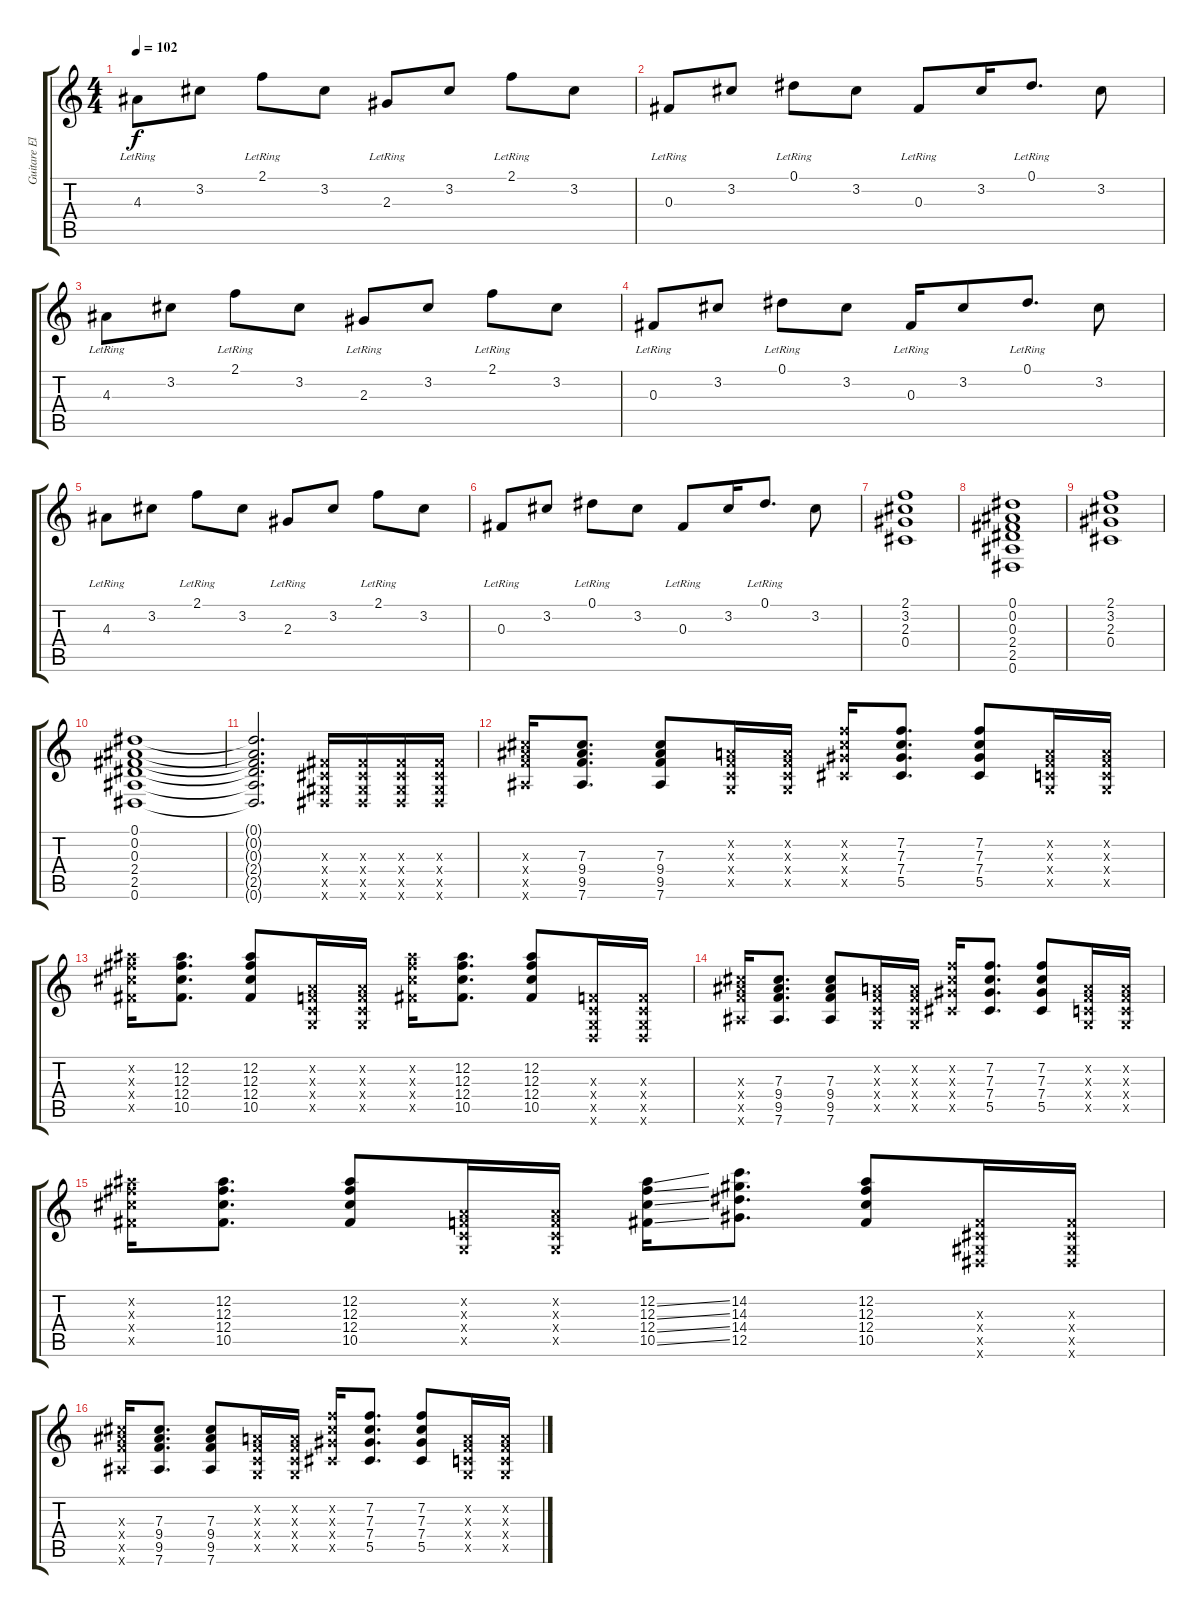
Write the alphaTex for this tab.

\track ("Guitare Electrique" "Guitare El") {instrument electricguitarclean}
\staff {score tabs}
\tuning (Eb4 Bb3 Gb3 Db3 Ab2 Eb2) {hide}
\ts (4 4)
\tempo 102
\clef g2
\ks c
4.3{lr}.8{dy f} 3.2.8 2.1{lr}.8 3.2.8 2.3{lr}.8 3.2.8 2.1{lr}.8 3.2.8 |
0.3{lr}.8 3.2.8 0.1{lr}.8 3.2.8 0.3{lr}.8 3.2.16 0.1{lr}.8{d} 3.2.8 |
4.3{lr}.8 3.2.8 2.1{lr}.8 3.2.8 2.3{lr}.8 3.2.8 2.1{lr}.8 3.2.8 |
0.3{lr}.8 3.2.8 0.1{lr}.8 3.2.8 0.3{lr}.16 3.2.8 0.1{lr}.8{d} 3.2.8 |
4.3{lr}.8 3.2.8 2.1{lr}.8 3.2.8 2.3{lr}.8 3.2.8 2.1{lr}.8 3.2.8 |
0.3{lr}.8 3.2.8 0.1{lr}.8 3.2.8 0.3{lr}.8 3.2.16 0.1{lr}.8{d} 3.2.8 |
(2.1 3.2 2.3 0.4).1 |
(0.1 0.2 0.3 2.4 2.5 0.6).1 |
(2.1 3.2 2.3 0.4).1 |
(0.1 0.2 0.3 2.4 2.5 0.6).1 |
(0.1{t} 0.2{t} 0.3{t} 2.4{t} 2.5{t} 0.6{t}).2{d} (0.3{x} 0.4{x} 0.5{x} 0.6{x}).16{volume 3 instrument overdrivenguitar} (0.3{x} 0.4{x} 0.5{x} 0.6{x}).16 (0.3{x} 0.4{x} 0.5{x} 0.6{x}).16 (0.3{x} 0.4{x} 0.5{x} 0.6{x}).16 |
(7.3{x} 9.4{x} 9.5{x} 7.6{x}).16 (7.3 9.4 9.5 7.6).8{d} (7.3 9.4 9.5 7.6).8 (-1.2{x} -1.3{x} -1.4{x} -1.5{x}).16 (-1.2{x} -1.3{x} -1.4{x} -1.5{x}).16 (7.2{x} 7.3{x} 7.4{x} 5.5{x}).16 (7.2 7.3 7.4 5.5).8{d} (7.2 7.3 7.4 5.5).8 (-1.2{x} -1.3{x} -1.4{x} -1.5{x}).16 (-1.2{x} -1.3{x} -1.4{x} -1.5{x}).16 |
(12.2{x} 12.3{x} 12.4{x} 10.5{x}).16 (12.2 12.3 12.4 10.5).8{d} (12.2 12.3 12.4 10.5).8 (-1.2{x} -1.3{x} -1.4{x} -1.5{x}).16 (-1.2{x} -1.3{x} -1.4{x} -1.5{x}).16 (12.2{x} 12.3{x} 12.4{x} 10.5{x}).16 (12.2 12.3 12.4 10.5).8{d} (12.2 12.3 12.4 10.5).8 (-1.3{x} -1.4{x} -1.5{x} -1.6{x}).16 (-1.3{x} -1.4{x} -1.5{x} -1.6{x}).16 |
(7.3{x} 9.4{x} 9.5{x} 7.6{x}).16 (7.3 9.4 9.5 7.6).8{d} (7.3 9.4 9.5 7.6).8 (-1.2{x} -1.3{x} -1.4{x} -1.5{x}).16 (-1.2{x} -1.3{x} -1.4{x} -1.5{x}).16 (7.2{x} 7.3{x} 7.4{x} 5.5{x}).16 (7.2 7.3 7.4 5.5).8{d} (7.2 7.3 7.4 5.5).8 (-1.2{x} -1.3{x} -1.4{x} -1.5{x}).16 (-1.2{x} -1.3{x} -1.4{x} -1.5{x}).16 |
(12.2{x} 12.3{x} 12.4{x} 10.5{x}).16 (12.2 12.3 12.4 10.5).8{d} (12.2 12.3 12.4 10.5).8 (-1.2{x} -1.3{x} -1.4{x} -1.5{x}).16 (-1.2{x} -1.3{x} -1.4{x} -1.5{x}).16 (12.2{ss} 12.3{ss} 12.4{ss} 10.5{ss}).16 (14.2 14.3 14.4 12.5).8{d} (12.2 12.3 12.4 10.5).8 (0.3{x} 0.4{x} 0.5{x} 0.6{x}).16 (0.3{x} 0.4{x} 0.5{x} 0.6{x}).16 |
(7.3{x} 9.4{x} 9.5{x} 7.6{x}).16 (7.3 9.4 9.5 7.6).8{d} (7.3 9.4 9.5 7.6).8 (-1.2{x} -1.3{x} -1.4{x} -1.5{x}).16 (-1.2{x} -1.3{x} -1.4{x} -1.5{x}).16 (7.2{x} 7.3{x} 7.4{x} 5.5{x}).16 (7.2 7.3 7.4 5.5).8{d} (7.2 7.3 7.4 5.5).8 (-1.2{x} -1.3{x} -1.4{x} -1.5{x}).16 (-1.2{x} -1.3{x} -1.4{x} -1.5{x}).16
